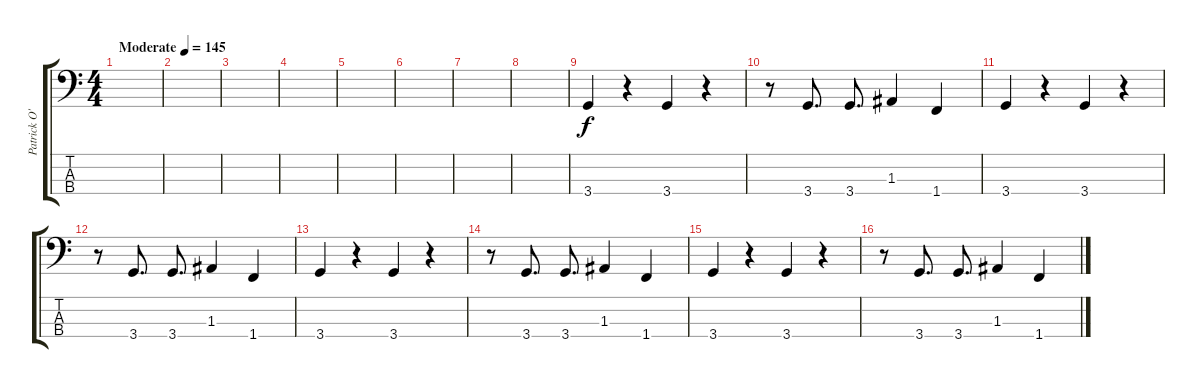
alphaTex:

\track ("Patrick O'Hearn" "Patrick O'") {instrument electricbassfinger}
\staff {score tabs}
\tuning (G2 D2 A1 E1) {hide}
\ts (4 4)
\tempo (145 "Moderate")
\clef f4
\ks c
|
|
|
|
|
|
|
|
3.4.4{beam merge} r.4 3.4.4{beam merge} r.4 |
r.8{beam merge} 3.4.8{d} 3.4.8{d} 1.3.4 1.4.4 |
3.4.4{beam merge} r.4 3.4.4{beam merge} r.4 |
r.8{beam merge} 3.4.8{d} 3.4.8{d} 1.3.4 1.4.4 |
3.4.4{beam merge} r.4 3.4.4{beam merge} r.4 |
r.8{beam merge} 3.4.8{d} 3.4.8{d} 1.3.4 1.4.4 |
3.4.4{beam merge} r.4 3.4.4{beam merge} r.4 |
r.8{beam merge} 3.4.8{d} 3.4.8{d} 1.3.4 1.4.4
